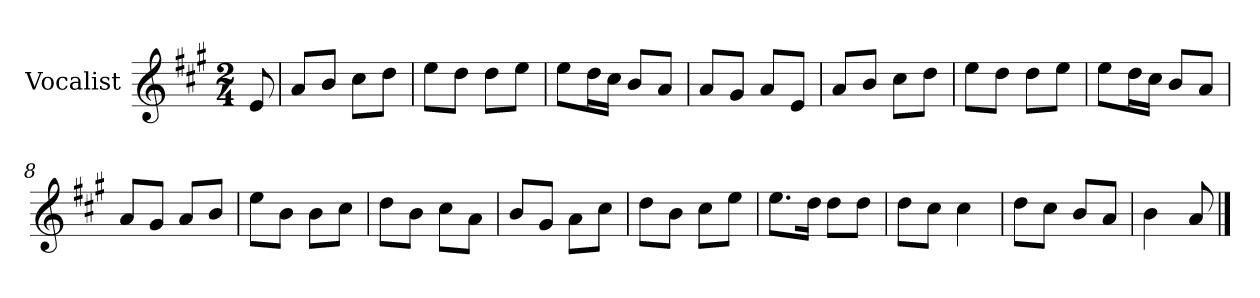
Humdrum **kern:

**kern
*part1
*staff1
*I"Vocalist
*k[f#c#g#]
*A:
*M2/4
=
8e
=1
8aL
8bJ
8cc#L
8ddJ
=2
8eeL
8ddJ
8ddL
8eeJ
=3
8eeL
16ddL
16cc#JJ
8bL
8aJ
=4
8aL
8g#J
8aL
8eJ
=5
8aL
8bJ
8cc#L
8ddJ
=6
8eeL
8ddJ
8ddL
8eeJ
=7
8eeL
16ddL
16cc#JJ
8bL
8aJ
=8
8aL
8g#J
8aL
8bJ
=9
8eeL
8bJ
8bL
8cc#J
=10
8ddL
8bJ
8cc#L
8aJ
=11
8bL
8g#J
8aL
8cc#J
=12
8ddL
8bJ
8cc#L
8eeJ
=13
8.eeL
16ddJk
8ddL
8ddJ
=14
8ddL
8cc#J
4cc#
=15
8ddL
8cc#J
8bL
8aJ
=16
4b
8a
==
*-
